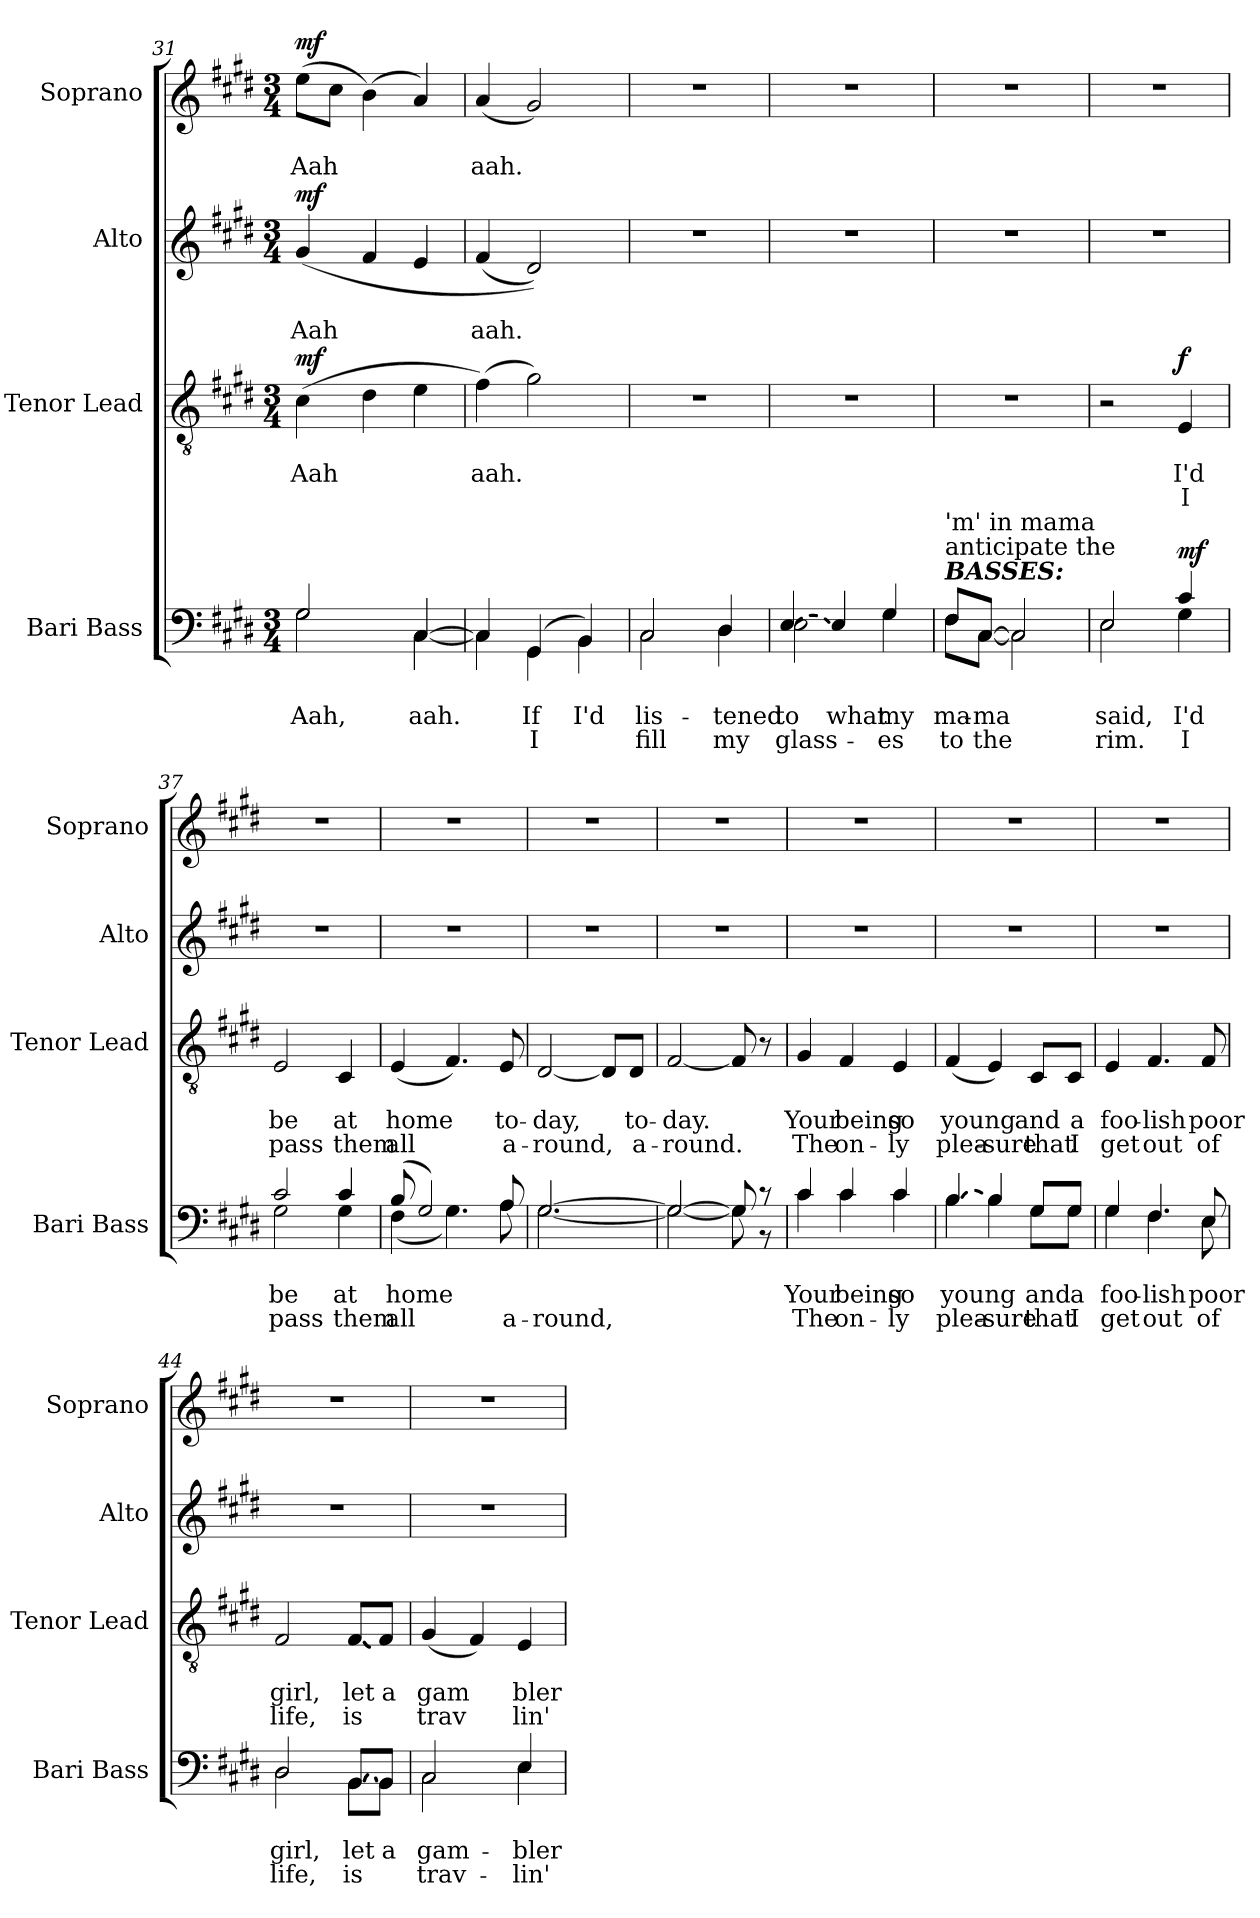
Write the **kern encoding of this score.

**kern	**text	**text	**text	**dynam	**kern	**text	**text	**text	**dynam	**kern	**text	**text	**dynam	**kern	**text	**text	**dynam
*part4	*part4	*part4	*part4	*part4	*part3	*part3	*part3	*part3	*part3	*part2	*part2	*part2	*part2	*part1	*part1	*part1	*part1
*staff4	*staff4	*staff4	*staff4	*staff4	*staff3	*staff3	*staff3	*staff3	*staff3	*staff2	*staff2	*staff2	*staff2	*staff1	*staff1	*staff1	*staff1
*I"Bari Bass	*	*	*	*	*I"Tenor Lead	*	*	*	*	*I"Alto	*	*	*	*I"Soprano	*	*	*
*I'Bari Bass	*	*	*	*	*I'Tenor  Lead	*	*	*	*	*I'Alto	*	*	*	*I'Soprano	*	*	*
*clefF4	*	*	*	*	*clefGv2	*	*	*	*	*clefG2	*	*	*	*clefG2	*	*	*
*k[f#c#g#d#]	*	*	*	*	*k[f#c#g#d#]	*	*	*	*	*k[f#c#g#d#]	*	*	*	*k[f#c#g#d#]	*	*	*
*M3/4	*	*	*	*	*M3/4	*	*	*	*	*M3/4	*	*	*	*M3/4	*	*	*
=31	=31	=31	=31	=31	=31	=31	=31	=31	=31	=31	=31	=31	=31	=31	=31	=31	=31
*^	*	*	*	*	*	*	*	*	*	*	*	*	*	*	*	*	*
!	!	!	!	!	!LO:DY:a	!	!	!	!	!	!	!	!	!	!	!	!	!
!	!	!	!	!	!LO:DY:n=1:a	!	!	!	!	!LO:DY:a	!	!	!	!LO:DY:a	!	!	!	!LO:DY:a
2G#/	2G#\	.	Aah,	.	mf mf	(4c#\	.	Aah	.	mf	(4g#/	.	Aah	mf	(8ee\L	.	Aah	mf
.	.	.	.	.	.	.	.	.	.	.	.	.	.	.	8cc#\J	.	.	.
.	.	.	.	.	.	4d#\	.	.	.	.	4f#/	.	.	.	(4b\)	.	.	.
[4C#/	[4C#\	.	aah.	.	.	4e\	.	.	.	.	4e/	.	.	.	4a/)	.	.	.
=32	=32	=32	=32	=32	=32	=32	=32	=32	=32	=32	=32	=32	=32	=32	=32	=32	=32	=32
4C#/]	4C#\]	.	.	.	.	(4f#\)	.	aah.	.	.	(4f#/	.	aah.	.	(4a/	.	aah.	.
(4GG#/	4GG#\	.	If	I	.	2g#\)	.	.	.	.	2d#/))	.	.	.	2g#/)	.	.	.
4BB/)	4BB\	.	I'd	.	.	.	.	.	.	.	.	.	.	.	.	.	.	.
=33	=33	=33	=33	=33	=33	=33	=33	=33	=33	=33	=33	=33	=33	=33	=33	=33	=33	=33
2C#/	2C#\	.	lis-	fill	.	2.r	.	.	.	.	2.r	.	.	.	2.r	.	.	.
4D#/	4D#\	.	-tened	my	.	.	.	.	.	.	.	.	.	.	.	.	.	.
!!LO:LB:g=z
=34	=34	=34	=34	=34	=34	=34	=34	=34	=34	=34	=34	=34	=34	=34	=34	=34	=34	=34
!LO:T:dash	!	!	!	!	!	!	!	!	!	!	!	!	!	!	!	!	!	!
[4E/	2E\	.	to	glass-	.	2.r	.	.	.	.	2.r	.	.	.	2.r	.	.	.
4E/]	.	.	what	.	.	.	.	.	.	.	.	.	.	.	.	.	.	.
4G#/	4G#\	.	my	-es	.	.	.	.	.	.	.	.	.	.	.	.	.	.
=35	=35	=35	=35	=35	=35	=35	=35	=35	=35	=35	=35	=35	=35	=35	=35	=35	=35	=35
!LO:TX:a:Bi:t=BASSES&colon;	!	!	!	!	!	!	!	!	!	!	!	!	!	!	!	!	!	!
!LO:TX:a:t=anticipate the	!	!	!	!	!	!	!	!	!	!	!	!	!	!	!	!	!	!
!LO:TX:a:t='m' in mama	!	!	!	!	!	!	!	!	!	!	!	!	!	!	!	!	!	!
8F#/L	8F#\L	.	-ma-	to	.	2.r	.	.	.	.	2.r	.	.	.	2.r	.	.	.
[8C#/J	[8C#\J	.	-ma	the	.	.	.	.	.	.	.	.	.	.	.	.	.	.
2C#/]	2C#\]	.	.	.	.	.	.	.	.	.	.	.	.	.	.	.	.	.
=36	=36	=36	=36	=36	=36	=36	=36	=36	=36	=36	=36	=36	=36	=36	=36	=36	=36	=36
2E/	2E\	.	said,	rim.	.	2r	.	.	.	.	2.r	.	.	.	2.r	.	.	.
!	!	!	!	!	!LO:DY:a	!	!	!	!	!LO:DY:a	!	!	!	!	!	!	!	!
4c#/	4G#\	.	I'd	I	mf	4E/	.	I'd	I	f	.	.	.	.	.	.	.	.
=37	=37	=37	=37	=37	=37	=37	=37	=37	=37	=37	=37	=37	=37	=37	=37	=37	=37	=37
2c#/	2G#\	.	be	pass	.	2E/	.	be	pass	.	2.r	.	.	.	2.r	.	.	.
4c#/	4G#\	.	at	them	.	4C#/	.	at	them	.	.	.	.	.	.	.	.	.
=38	=38	=38	=38	=38	=38	=38	=38	=38	=38	=38	=38	=38	=38	=38	=38	=38	=38	=38
(8B/	(4F#\	.	home	all	.	(4E/	.	home	all	.	2.r	.	.	.	2.r	.	.	.
2G#/)	.	.	.	.	.	.	.	.	.	.	.	.	.	.	.	.	.	.
.	4.G#\)	.	.	.	.	4.F#/)	.	.	.	.	.	.	.	.	.	.	.	.
8A/	8A\	.	.	a-	.	8E/	.	to-	a-	.	.	.	.	.	.	.	.	.
=39	=39	=39	=39	=39	=39	=39	=39	=39	=39	=39	=39	=39	=39	=39	=39	=39	=39	=39
[2.G#/	[2.G#\	.	.	-round,	.	[2D#/	.	-day,	-round,	.	2.r	.	.	.	2.r	.	.	.
.	.	.	.	.	.	8D#/L]	.	.	.	.	.	.	.	.	.	.	.	.
.	.	.	.	.	.	8D#/J	.	to-	a-	.	.	.	.	.	.	.	.	.
=40	=40	=40	=40	=40	=40	=40	=40	=40	=40	=40	=40	=40	=40	=40	=40	=40	=40	=40
2G#/_	2G#\_	.	.	.	.	[2F#/	.	-day.	-round.	.	2.r	.	.	.	2.r	.	.	.
8G#/]	8G#\]	.	.	.	.	8F#/]	.	.	.	.	.	.	.	.	.	.	.	.
8r	8r	.	.	.	.	8r	.	.	.	.	.	.	.	.	.	.	.	.
=41	=41	=41	=41	=41	=41	=41	=41	=41	=41	=41	=41	=41	=41	=41	=41	=41	=41	=41
4c#/	4c#\	.	Your	The	.	4G#/	.	Your	The	.	2.r	.	.	.	2.r	.	.	.
4c#/	4c#\	.	being	on-	.	4F#/	.	being	on-	.	.	.	.	.	.	.	.	.
4c#/	4c#\	.	so	-ly	.	4E/	.	so	-ly	.	.	.	.	.	.	.	.	.
!!LO:PB:g=z
=42	=42	=42	=42	=42	=42	=42	=42	=42	=42	=42	=42	=42	=42	=42	=42	=42	=42	=42
!LO:T:dash	!	!	!	!	!	!	!	!	!	!	!	!	!	!	!	!	!	!
[4B/	4B\	.	young	plea-	.	(4F#/	.	young	plea-	.	2.r	.	.	.	2.r	.	.	.
4B/]	4B\	.	.	-sure	.	4E/)	.	.	-sure	.	.	.	.	.	.	.	.	.
8G#/L	8G#\L	.	and	that	.	8C#/L	.	and	that	.	.	.	.	.	.	.	.	.
8G#/J	8G#\J	.	a	I	.	8C#/J	.	a	I	.	.	.	.	.	.	.	.	.
=43	=43	=43	=43	=43	=43	=43	=43	=43	=43	=43	=43	=43	=43	=43	=43	=43	=43	=43
4G#/	4G#\	.	foo-	get	.	4E/	.	foo-	get	.	2.r	.	.	.	2.r	.	.	.
4.F#/	4.F#\	.	-lish	out	.	4.F#/	.	-lish	out	.	.	.	.	.	.	.	.	.
8E/	8E\	.	poor	of	.	8F#/	.	poor	of	.	.	.	.	.	.	.	.	.
=44	=44	=44	=44	=44	=44	=44	=44	=44	=44	=44	=44	=44	=44	=44	=44	=44	=44	=44
2D#/	2D#\	.	girl,	life,	.	2F#/	.	girl,	life,	.	2.r	.	.	.	2.r	.	.	.
!LO:T:dash	!	!	!	!	!	!LO:T:dash	!	!	!	!	!	!	!	!	!	!	!	!
[8BB/L	8BB\L	.	let	is	.	[8F#/L	.	let	is	.	.	.	.	.	.	.	.	.
8BB/J]	8BB\J	.	a	.	.	8F#/J]	.	a	.	.	.	.	.	.	.	.	.	.
=45	=45	=45	=45	=45	=45	=45	=45	=45	=45	=45	=45	=45	=45	=45	=45	=45	=45	=45
2C#/	2C#\	.	gam-	trav-	.	(4G#/	.	-gam	trav	.	2.r	.	.	.	2.r	.	.	.
.	.	.	.	.	.	4F#/)	.	.	.	.	.	.	.	.	.	.	.	.
4E/	4E\	.	-bler	-lin'	.	4E/	.	bler	lin'	.	.	.	.	.	.	.	.	.
*v	*v	*	*	*	*	*	*	*	*	*	*	*	*	*	*	*	*	*
=	=	=	=	=	=	=	=	=	=	=	=	=	=	=	=	=	=
*-	*-	*-	*-	*-	*-	*-	*-	*-	*-	*-	*-	*-	*-	*-	*-	*-	*-
